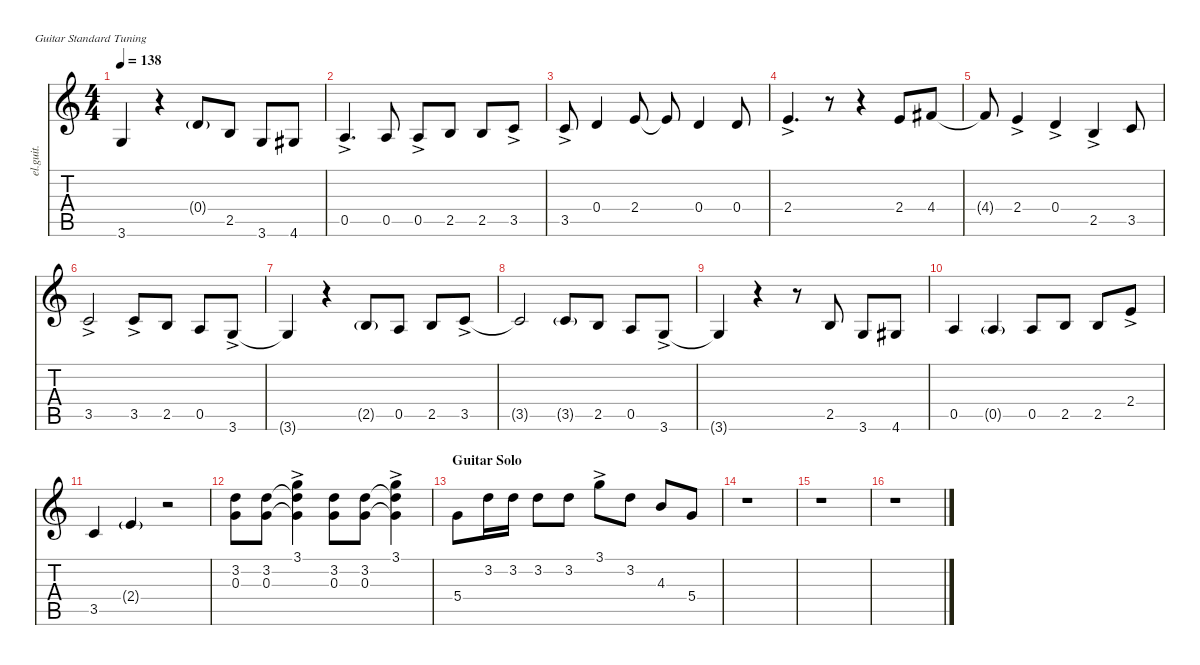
\defaultSystemsLayout 4
\hideDynamics
\bracketExtendMode nobrackets
\otherSystemsTrackNameOrientation horizontal
\track ("Lead Guitar 2 (Joe Walsh)" "el.guit.") {instrument electricguitarclean}
\staff {score tabs}
\tuning (E4 B3 G3 D3 A2 E2)
\ts (4 4)
\tempo 138
\clef g2
\ks c
3.6{t}.4{dy f} r.4 0.4{g}.8{dy mf} 2.5.8{dy f} 3.6.8 4.6{acc #}.8 |
0.5{ac}.4{d dy ff} 0.5.8{dy f} 0.5{ac}.8{dy ff} 2.5.8{dy f} 2.5.8 3.5{ac}.8{dy ff} |
3.5{ac}.8 0.4.4{dy f} 2.4.8 2.4{t}.8 0.4.4 0.4.8 |
2.4{ac}.4{d dy ff} r.8 r.4 2.4.8{dy f} 4.4{acc #}.8 |
4.4{t acc #}.8 2.4{ac}.4{dy ff} 0.4{ac}.4 2.5{ac}.4 3.5.8{dy f} |
3.5{ac}.2{dy ff} 3.5{ac}.8 2.5.8{dy f} 0.5.8 3.6{ac}.8{dy ff} |
3.6{t}.4{dy f} r.4 2.5{g}.8{dy mf} 0.5.8{dy f} 2.5.8 3.5{ac}.8{dy ff} |
3.5{t}.2{dy f} 3.5{g}.8{dy mf} 2.5.8{dy f} 0.5.8 3.6{ac}.8{dy ff} |
3.6{t}.4{dy f} r.4 r.8 2.5.8 3.6.8 4.6{acc #}.8 |
0.5.4 0.5{g}.4{dy mf} 0.5.8{dy f} 2.5.8 2.5.8 2.4{ac}.8{dy ff} |
3.5.4{dy f} 2.4{g}.4{dy mf} r.2 |
(3.2 0.3).8{dy f} (3.2 0.3).8 (3.1{ac} 3.2{t} 0.3{t}).4 (3.2 0.3).8 (3.2 0.3).8 (3.1{ac} 3.2{t} 0.3{t}).4 |
\section ("" "Guitar Solo")
5.4.8 3.2.16 3.2.16 3.2.8 3.2.8 3.1{ac}.8{dy ff} 3.2.8{dy f} 4.3.8 5.4.8 |
r.1 |
r.1 |
r.1
